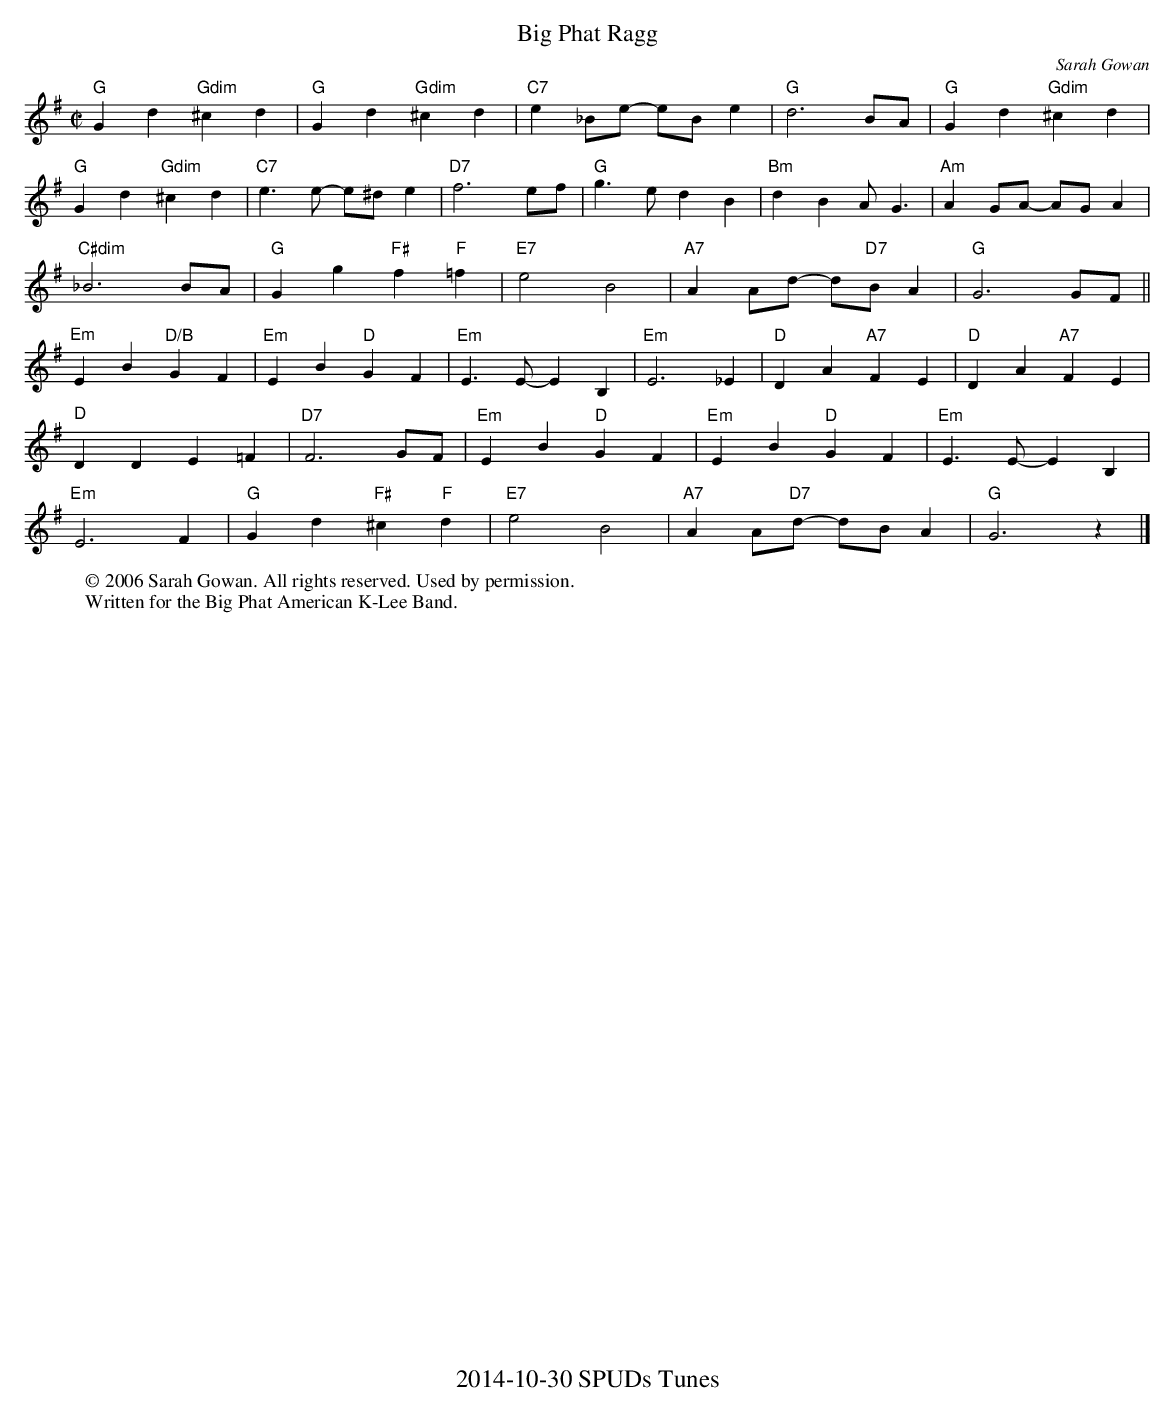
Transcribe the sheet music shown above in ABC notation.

X:1
T:Big Phat Ragg
C:Sarah Gowan
M:C|
K:G
"G"G2d2"Gdim"^c2d2|"G"G2d2"Gdim"^c2d2|"C7"e2_Be- eBe2|"G"d6BA|"G"G2d2"Gdim"^c2d2|
"G"G2d2"Gdim"^c2d2|"C7"e3e- e^de2|"D7"f6ef|"G"g2>e2d2B2|"Bm"d2B2A2<G2|"Am"A2GA- AGA2|
"C#dim"_B6BA|"G"G2g2"F#"f2"F"=f2|"E7"e4B4|"A7"A2Ad- d"D7"BA2|"G"G6GF||
"Em"E2B2"D/B"G2F2|"Em"E2B2"D"G2F2|"Em"E3E-E2B,2|"Em"E6_E2|"D"D2A2"A7"F2E2|"D"D2A2"A7"F2E2|
"D"D2D2E2=F2|"D7"F6GF|"Em"E2B2"D"G2F2|"Em"E2B2"D"G2F2|"Em"E3E-E2B,2|
"Em"E6F2|"G"G2d2"F#"^c2"F"d2|"E7"e4B4|"A7"A2A"D7"d- dBA2|"G"G6z2|]
W: © 2006 Sarah Gowan. All rights reserved. Used by permission.
W:Written for the Big Phat American K-Lee Band.
